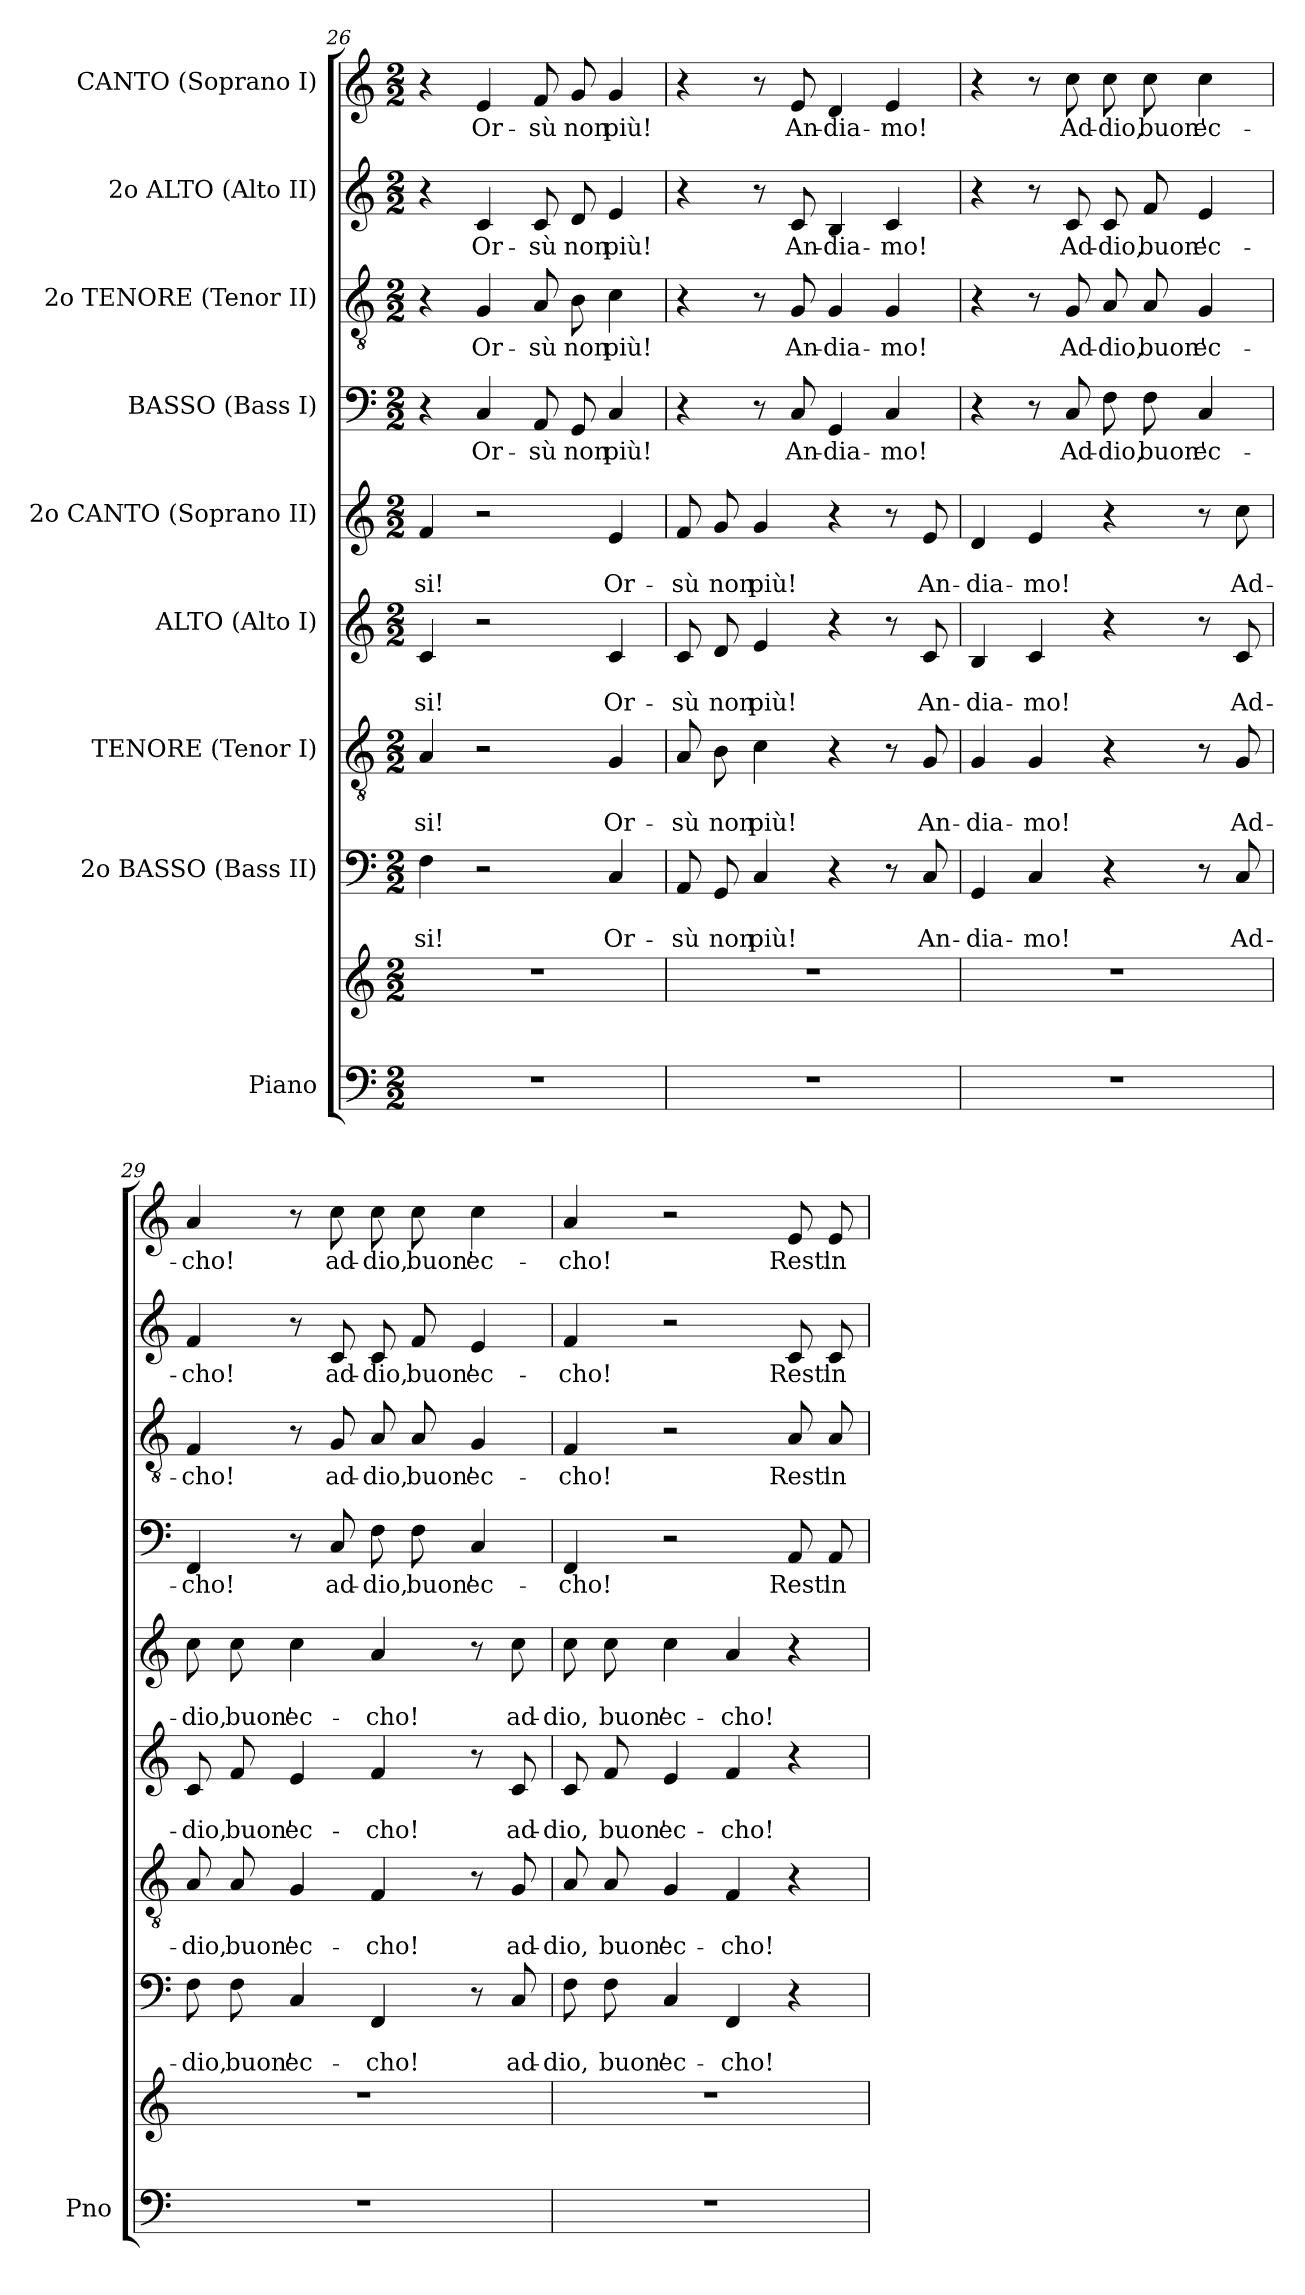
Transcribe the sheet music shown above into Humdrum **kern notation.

**kern	**kern	**kern	**text	**text	**kern	**text	**text	**kern	**text	**text	**kern	**text	**text	**kern	**text	**kern	**text	**kern	**text	**kern	**text
*part9	*part9	*part8	*part8	*part8	*part7	*part7	*part7	*part6	*part6	*part6	*part5	*part5	*part5	*part4	*part4	*part3	*part3	*part2	*part2	*part1	*part1
*staff10	*staff9	*staff8	*staff8	*staff8	*staff7	*staff7	*staff7	*staff6	*staff6	*staff6	*staff5	*staff5	*staff5	*staff4	*staff4	*staff3	*staff3	*staff2	*staff2	*staff1	*staff1
*I"Piano	*	*I"2o  BASSO (Bass II)	*	*	*I"TENORE (Tenor I)	*	*	*I"ALTO (Alto I)	*	*	*I"2o  CANTO (Soprano II)	*	*	*I"BASSO (Bass I)	*	*I"2o  TENORE (Tenor II)	*	*I"2o  ALTO (Alto II)	*	*I"CANTO (Soprano I)	*
*I'Pno	*	*	*	*	*	*	*	*	*	*	*	*	*	*	*	*	*	*	*	*	*
!!LO:LB:g=z
*clefF4	*clefG2	*clefF4	*	*	*clefGv2	*	*	*clefG2	*	*	*clefG2	*	*	*clefF4	*	*clefGv2	*	*clefG2	*	*clefG2	*
*k[]	*k[]	*k[]	*	*	*k[]	*	*	*k[]	*	*	*k[]	*	*	*k[]	*	*k[]	*	*k[]	*	*k[]	*
*C:	*C:	*C:	*	*	*C:	*	*	*C:	*	*	*C:	*	*	*C:	*	*C:	*	*C:	*	*C:	*
*M2/2	*M2/2	*M2/2	*	*	*M2/2	*	*	*M2/2	*	*	*M2/2	*	*	*M2/2	*	*M2/2	*	*M2/2	*	*M2/2	*
=26	=26	=26	=26	=26	=26	=26	=26	=26	=26	=26	=26	=26	=26	=26	=26	=26	=26	=26	=26	=26	=26
1r	1r	4F\	.	si!	4A/	.	si!	4c/	.	si!	4f/	.	si!	4r	.	4r	.	4r	.	4r	.
.	.	2r	.	.	2r	.	.	2r	.	.	2r	.	.	4C/	Or-	4G/	Or-	4c/	Or-	4e/	Or-
.	.	.	.	.	.	.	.	.	.	.	.	.	.	8AA/	-sù	8A/	-sù	8c/	-sù	8f/	-sù
.	.	.	.	.	.	.	.	.	.	.	.	.	.	8GG/	non	8B\	non	8d/	non	8g/	non
.	.	4C/	.	Or-	4G/	.	Or-	4c/	.	Or-	4e/	.	Or-	4C/	più!	4c\	più!	4e/	più!	4g/	più!
=27	=27	=27	=27	=27	=27	=27	=27	=27	=27	=27	=27	=27	=27	=27	=27	=27	=27	=27	=27	=27	=27
1r	1r	8AA/	.	-­sù	8A/	.	-­sù	8c/	.	-­sù	8f/	.	-­sù	4r	.	4r	.	4r	.	4r	.
.	.	8GG/	.	non	8B\	.	non	8d/	.	non	8g/	.	non	.	.	.	.	.	.	.	.
.	.	4C/	.	più!	4c\	.	più!	4e/	.	più!	4g/	.	più!	8r	.	8r	.	8r	.	8r	.
.	.	.	.	.	.	.	.	.	.	.	.	.	.	8C/	An-	8G/	An-	8c/	An-	8e/	An-
.	.	4r	.	.	4r	.	.	4r	.	.	4r	.	.	4GG/	-dia-	4G/	-dia-	4B/	-dia-	4d/	-dia-
.	.	8r	.	.	8r	.	.	8r	.	.	8r	.	.	4C/	-mo!	4G/	-mo!	4c/	-mo!	4e/	-mo!
.	.	8C/	.	An-	8G/	.	An-	8c/	.	An-	8e/	.	An-	.	.	.	.	.	.	.	.
=28	=28	=28	=28	=28	=28	=28	=28	=28	=28	=28	=28	=28	=28	=28	=28	=28	=28	=28	=28	=28	=28
1r	1r	4GG/	.	-dia-	4G/	.	-dia-	4B/	.	-dia-	4d/	.	-dia-	4r	.	4r	.	4r	.	4r	.
.	.	4C/	.	-mo!	4G/	.	-mo!	4c/	.	-mo!	4e/	.	-mo!	8r	.	8r	.	8r	.	8r	.
.	.	.	.	.	.	.	.	.	.	.	.	.	.	8C/	Ad-	8G/	Ad-	8c/	Ad-	8cc\	Ad-
.	.	4r	.	.	4r	.	.	4r	.	.	4r	.	.	8F\	-dio,	8A/	-dio,	8c/	-dio,	8cc\	-dio,
.	.	.	.	.	.	.	.	.	.	.	.	.	.	8F\	buon'	8A/	buon'	8f/	buon'	8cc\	buon'
.	.	8r	.	.	8r	.	.	8r	.	.	8r	.	.	4C/	ec-	4G/	ec-	4e/	ec-	4cc\	ec-
.	.	8C/	.	Ad-	8G/	.	Ad-	8c/	.	Ad-	8cc\	.	Ad-	.	.	.	.	.	.	.	.
=29	=29	=29	=29	=29	=29	=29	=29	=29	=29	=29	=29	=29	=29	=29	=29	=29	=29	=29	=29	=29	=29
1r	1r	8F\	.	-dio,	8A/	.	-dio,	8c/	.	-dio,	8cc\	.	-dio,	4FF/	-cho!	4F/	-cho!	4f/	-cho!	4a/	-cho!
.	.	8F\	.	buon'	8A/	.	buon'	8f/	.	buon'	8cc\	.	buon'	.	.	.	.	.	.	.	.
.	.	4C/	.	ec-	4G/	.	ec-	4e/	.	ec-	4cc\	.	ec-	8r	.	8r	.	8r	.	8r	.
.	.	.	.	.	.	.	.	.	.	.	.	.	.	8C/	ad-	8G/	ad-	8c/	ad-	8cc\	ad-
.	.	4FF/	.	-cho!	4F/	.	-cho!	4f/	.	-cho!	4a/	.	-cho!	8F\	-dio,	8A/	-dio,	8c/	-dio,	8cc\	-dio,
.	.	.	.	.	.	.	.	.	.	.	.	.	.	8F\	buon'	8A/	buon'	8f/	buon'	8cc\	buon'
.	.	8r	.	.	8r	.	.	8r	.	.	8r	.	.	4C/	ec-	4G/	ec-	4e/	ec-	4cc\	ec-
.	.	8C/	.	ad-	8G/	.	ad-	8c/	.	ad-	8cc\	.	ad-	.	.	.	.	.	.	.	.
!!LO:PB:g=z
=30	=30	=30	=30	=30	=30	=30	=30	=30	=30	=30	=30	=30	=30	=30	=30	=30	=30	=30	=30	=30	=30
1r	1r	8F\	.	-­dio,	8A/	.	-­dio,	8c/	.	-­dio,	8cc\	.	-­dio,	4FF/	-­cho!	4F/	-­cho!	4f/	-­cho!	4a/	-­cho!
.	.	8F\	.	buon'	8A/	.	buon'	8f/	.	buon'	8cc\	.	buon'	.	.	.	.	.	.	.	.
.	.	4C/	.	ec-	4G/	.	ec-	4e/	.	ec-	4cc\	.	ec-	2r	.	2r	.	2r	.	2r	.
.	.	4FF/	.	-cho!	4F/	.	-cho!	4f/	.	-cho!	4a/	.	-cho!	.	.	.	.	.	.	.	.
.	.	4r	.	.	4r	.	.	4r	.	.	4r	.	.	8AA/	Rest'	8A/	Rest'	8c/	Rest'	8e/	Rest'
.	.	.	.	.	.	.	.	.	.	.	.	.	.	8AA/	in	8A/	in	8c/	in	8e/	in
=	=	=	=	=	=	=	=	=	=	=	=	=	=	=	=	=	=	=	=	=	=
*-	*-	*-	*-	*-	*-	*-	*-	*-	*-	*-	*-	*-	*-	*-	*-	*-	*-	*-	*-	*-	*-
